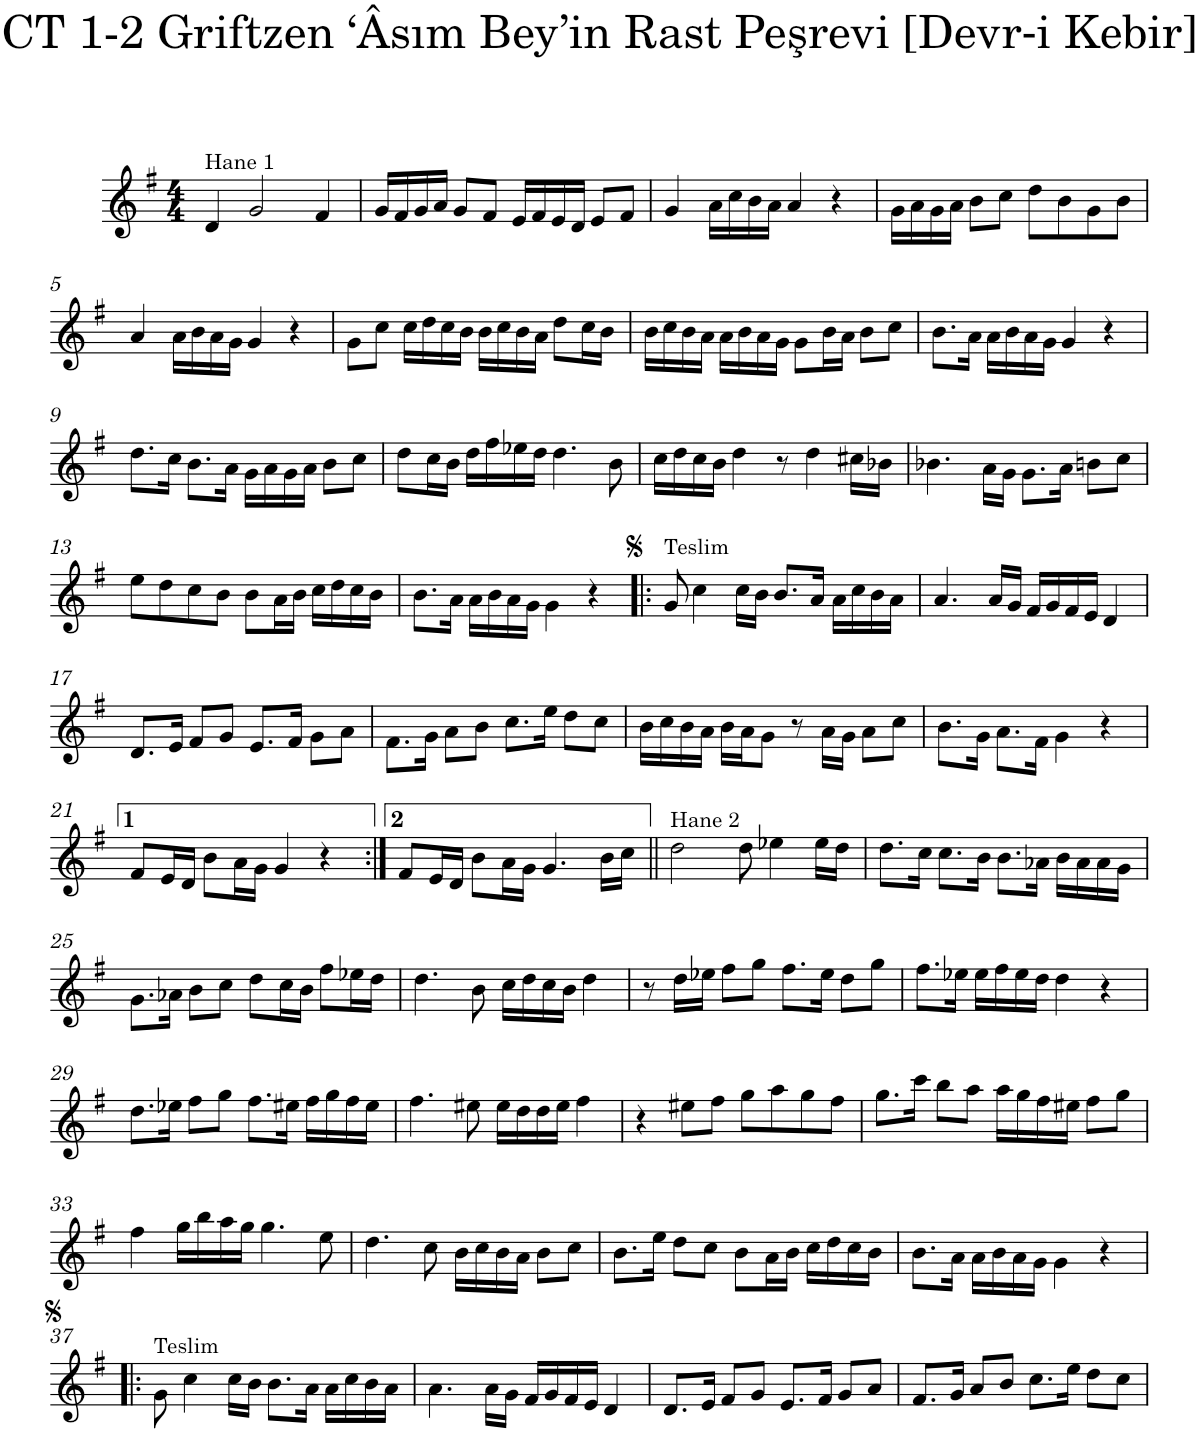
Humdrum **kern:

**kern
*part1
*staff1
*I"Piano
*I'Pno.
*clefG2
*k[f#]
*M4/4
=1
!LO:TX:a:t=Hane 1
4d/
2g/
4f#/
=2
16g/LL
16f#/
16g/
16a/JJ
8g/L
8f#/J
16e/LL
16f#/
16e/
16d/JJ
8e/L
8f#/J
=3
4g/
16a\LL
16cc\
16b\
16a\JJ
4a/
4r
=4
16g\LL
16a\
16g\
16a\JJ
8b\L
8cc\J
8dd\L
8b\
8g\
8b\J
!!LO:LB:g=z
=5
4a/
16a\LL
16b\
16a\
16g\JJ
4g/
4r
=6
8g\L
8cc\J
16cc\LL
16dd\
16cc\
16b\JJ
16b\LL
16cc\
16b\
16a\JJ
8dd\L
16cc\L
16b\JJ
=7
16b\LL
16cc\
16b\
16a\JJ
16a\LL
16b\
16a\
16g\JJ
8g\L
16b\L
16a\JJ
8b\L
8cc\J
=8
8.b\L
16a\Jk
16a\LL
16b\
16a\
16g\JJ
4g/
4r
!!LO:LB:g=z
=9
8.dd\L
16cc\Jk
8.b\L
16a\Jk
16g\LL
16a\
16g\
16a\JJ
8b\L
8cc\J
=10
8dd\L
16cc\L
16b\JJ
16dd\LL
16ff#\
16ee-X\
16dd\JJ
4.dd\
8b\
=11
16cc\LL
16dd\
16cc\
16b\JJ
4dd\
8r
4dd\
16cc#X\LL
16b-X\JJ
=12
4.b-X\
16a\LL
16g\JJ
8.g\L
16a\Jk
8bn\L
8cc\J
!!LO:LB:g=z
=13
8ee\L
8dd\
8cc\
8b\J
8b\L
16a\L
16b\JJ
16cc\LL
16dd\
16cc\
16b\JJ
=14
8.b\L
16a\Jk
16a\LL
16b\
16a\
16g\JJ
4g\
4r
=15!|:
!LO:TX:a:t=Teslim
8g/
4cc\
16cc\LL
16b\JJ
8.b/L
16a/Jk
16a\LL
16cc\
16b\
16a\JJ
=16
4.a/
16a/LL
16g/JJ
16f#/LL
16g/
16f#/
16e/JJ
4d/
!!LO:LB:g=z
=17
8.d/L
16e/Jk
8f#/L
8g/J
8.e/L
16f#/Jk
8g\L
8a\J
=18
8.f#\L
16g\Jk
8a\L
8b\J
8.cc\L
16ee\Jk
8dd\L
8cc\J
=19
16b\LL
16cc\
16b\
16a\JJ
16b\LL
16a\J
8g\J
8r
16a\LL
16g\JJ
8a\L
8cc\J
=20
8.b\L
16g\Jk
8.a\L
16f#\Jk
4g\
4r
!!LO:LB:g=z
=21
8f#/L
16e/L
16d/JJ
8b\L
16a\L
16g\JJ
4g/
4r
=22:|!
8f#/L
16e/L
16d/JJ
8b\L
16a\L
16g\JJ
4.g/
16b\LL
16cc\JJ
=23||
!LO:TX:a:t=Hane 2
2dd\
8dd\
4ee-X\
16ee-\LL
16dd\JJ
=24
8.dd\L
16cc\Jk
8.cc\L
16b\Jk
8.b\L
16a-X\Jk
16b\LL
16a-\
16a-\
16g\JJ
!!LO:LB:g=z
=25
8.g\L
16a-X\Jk
8b\L
8cc\J
8dd\L
16cc\L
16b\JJ
8ff#\L
16ee-X\L
16dd\JJ
=26
4.dd\
8b\
16cc\LL
16dd\
16cc\
16b\JJ
4dd\
=27
8r
16dd\LL
16ee-X\JJ
8ff#\L
8gg\J
8.ff#\L
16ee-\Jk
8dd\L
8gg\J
=28
8.ff#\L
16ee-X\Jk
16ee-\LL
16ff#\
16ee-\
16dd\JJ
4dd\
4r
!!LO:LB:g=z
=29
8.dd\L
16ee-X\Jk
8ff#\L
8gg\J
8.ff#\L
16ee#X\Jk
16ff#\LL
16gg\
16ff#\
16ee#\JJ
=30
4.ff#\
8ee#X\
16ee#\LL
16dd\
16dd\
16ee#\JJ
4ff#\
=31
4r
8ee#X\L
8ff#\J
8gg\L
8aa\
8gg\
8ff#\J
=32
8.gg\L
16ccc\Jk
8bb\L
8aa\J
16aa\LL
16gg\
16ff#\
16ee#X\JJ
8ff#\L
8gg\J
!!LO:LB:g=z
=33
4ff#\
16gg\LL
16bb\
16aa\
16gg\JJ
4.gg\
8ee\
=34
4.dd\
8cc\
16b\LL
16cc\
16b\
16a\JJ
8b\L
8cc\J
=35
8.b\L
16ee\Jk
8dd\L
8cc\J
8b\L
16a\L
16b\JJ
16cc\LL
16dd\
16cc\
16b\JJ
=36
8.b\L
16a\Jk
16a\LL
16b\
16a\
16g\JJ
4g\
4r
!!LO:LB:g=z
=37!|:
!LO:TX:a:t=Teslim
8g\
4cc\
16cc\LL
16b\JJ
8.b\L
16a\Jk
16a\LL
16cc\
16b\
16a\JJ
=38
4.a\
16a\LL
16g\JJ
16f#/LL
16g/
16f#/
16e/JJ
4d/
=39
8.d/L
16e/Jk
8f#/L
8g/J
8.e/L
16f#/Jk
8g/L
8a/J
=40
8.f#/L
16g/Jk
8a/L
8b/J
8.cc\L
16ee\Jk
8dd\L
8cc\J
=
*-
